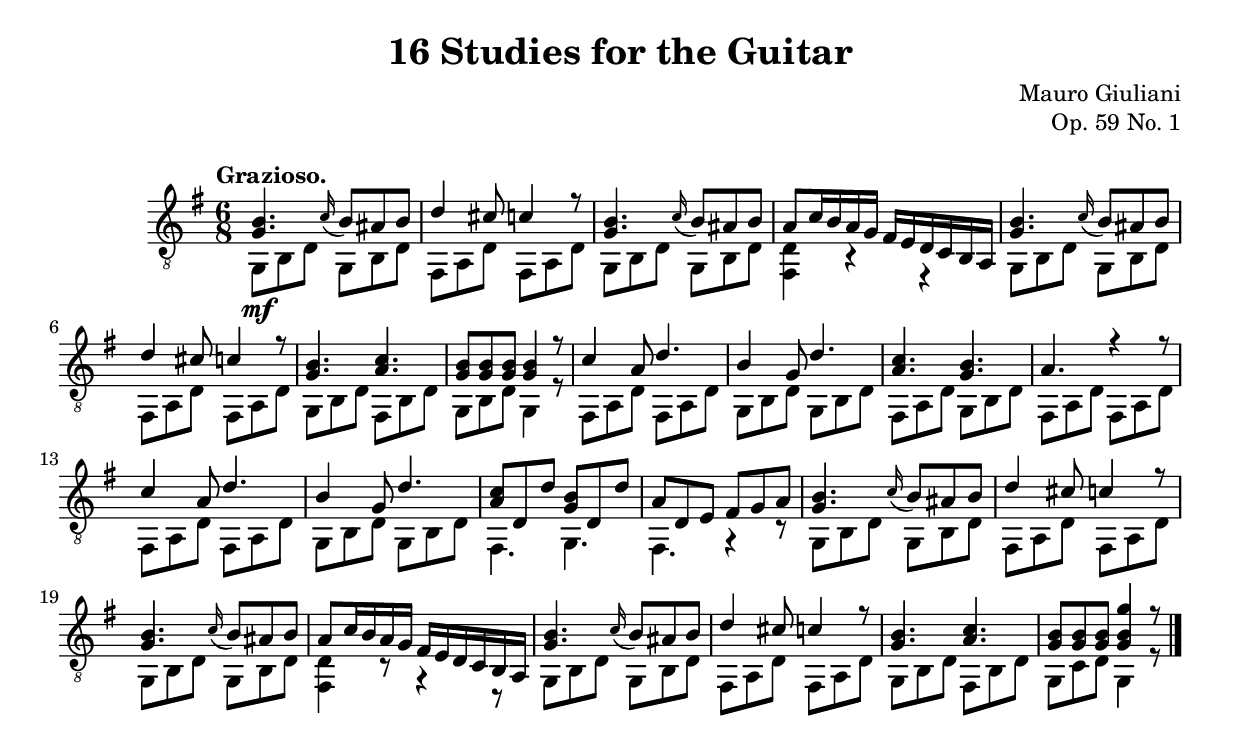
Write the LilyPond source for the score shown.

\version "2.18.2"

\header {
  title = "16 Studies for the Guitar"
  composer = "Mauro Giuliani"
  opus = "Op. 59 No. 1"
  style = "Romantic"
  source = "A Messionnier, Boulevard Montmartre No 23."
  % Statens musikbibliotek - The Music Library of Sweden
  % Boije 142
  date = "1822"
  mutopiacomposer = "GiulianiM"
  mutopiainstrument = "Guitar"
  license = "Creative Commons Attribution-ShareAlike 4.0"
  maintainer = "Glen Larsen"
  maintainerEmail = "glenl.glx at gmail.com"
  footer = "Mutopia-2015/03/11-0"
}

\paper {
  % add space between composer/opus markup and first staff
  markup-system-spacing #'padding = #3
  % add a little space between composer and opus
  markup-markup-spacing #'padding = #1.2
  top-margin = #8
  bottom-margin = #10
}

mbreak = {} % { \break }
global = {
  \time 6/8 \key g \major
}

upperVoice = \relative c' {
  \voiceOne
  \slurDown

  <g b>4.\mf \appoggiatura c16 b8 ais b |
  d4 cis8 c4 r8 |
  <g b>4. \appoggiatura c16 b8 ais b |
  a8 c16 b a g fis e d c b a |
  <g' b>4. \appoggiatura c16 b8 ais b |
  \mbreak

  d4 cis8 c4 r8 |
  <g b>4. <a c> |
  <g b>8 q q q4 r8 |
  c4 a8 d4. |
  b4 g8 d'4. |
  <a c>4. <g b> |
  a4. r4 r8 |
  \mbreak

  c4 a8 d4. |
  b4 g8 d'4. |
  <a c>8 d, d' <g, b> d d' |
  a8 d, e fis g a |
  <g b>4. \appoggiatura c16 b8 ais b |
  d4 cis8 c4 r8 |
  <g b>4. \appoggiatura c16 b8 ais b |
  \mbreak

  a8 c16 b a g fis e d c b a |
  <g' b>4. \appoggiatura c16 b8 ais b |
  d4 cis8 c4 r8 |
  <g b>4. <a c> |
  <g b>8 q q <g b g'>4 r8 |

  \bar "|."
}

lowerVoice = \relative c {
  \voiceTwo
  g8 b d g, b d |
  fis,8 a d fis, a d |
  g,8 b d g, b d |
  <fis, d'>4 r r |
  g8 b d g, b d |

  fis,8 a d fis, a d |
  g,8 b d fis, b d |
  g,8 b d g,4 r8 |
  fis8 a d fis, a d |
  g,8 b d g, b d |
  fis,8 a d g, b d |
  fis,8 a d fis, a d |

  fis,8 a d fis, a d |
  g,8 b d g, b d |
  fis,4. g |
  fis4. r4 r8 |
  g8 b d g, b d |
  fis,8 a d fis, a d |
  g,8 b d g, b d |

  <fis, d'>4 r8 r4 r8 |
  g8 b d g, b d |
  fis,8 a d fis, a d |
  g,8 b d fis, b d |
  g,8 c d g,4 r8
}



\score {
  <<
    \new Staff = "Guitar" \with {
      midiInstrument = #"acoustic guitar (nylon)"
      %instrumentName = #"No. 1"
    } <<
      \global
      \clef "treble_8"
      \tempo "Grazioso."

      \context Voice = "upperVoice" \upperVoice
      \context Voice = "lowerVoice" \lowerVoice
    >>
%{
    % tabs are not completely developed
    \new TabStaff = "Guitar tabs" \with {
      restrainOpenStrings = ##t
    } <<
      \clef "moderntab"
      \global
      \context TabVoice = "upperVoice" \upperVoice
      \context TabVoice = "lowerVoice" \lowerVoice
    >>
%}
  >>
  \layout {}
  \midi {
    \tempo 4 = 100
  }
}
